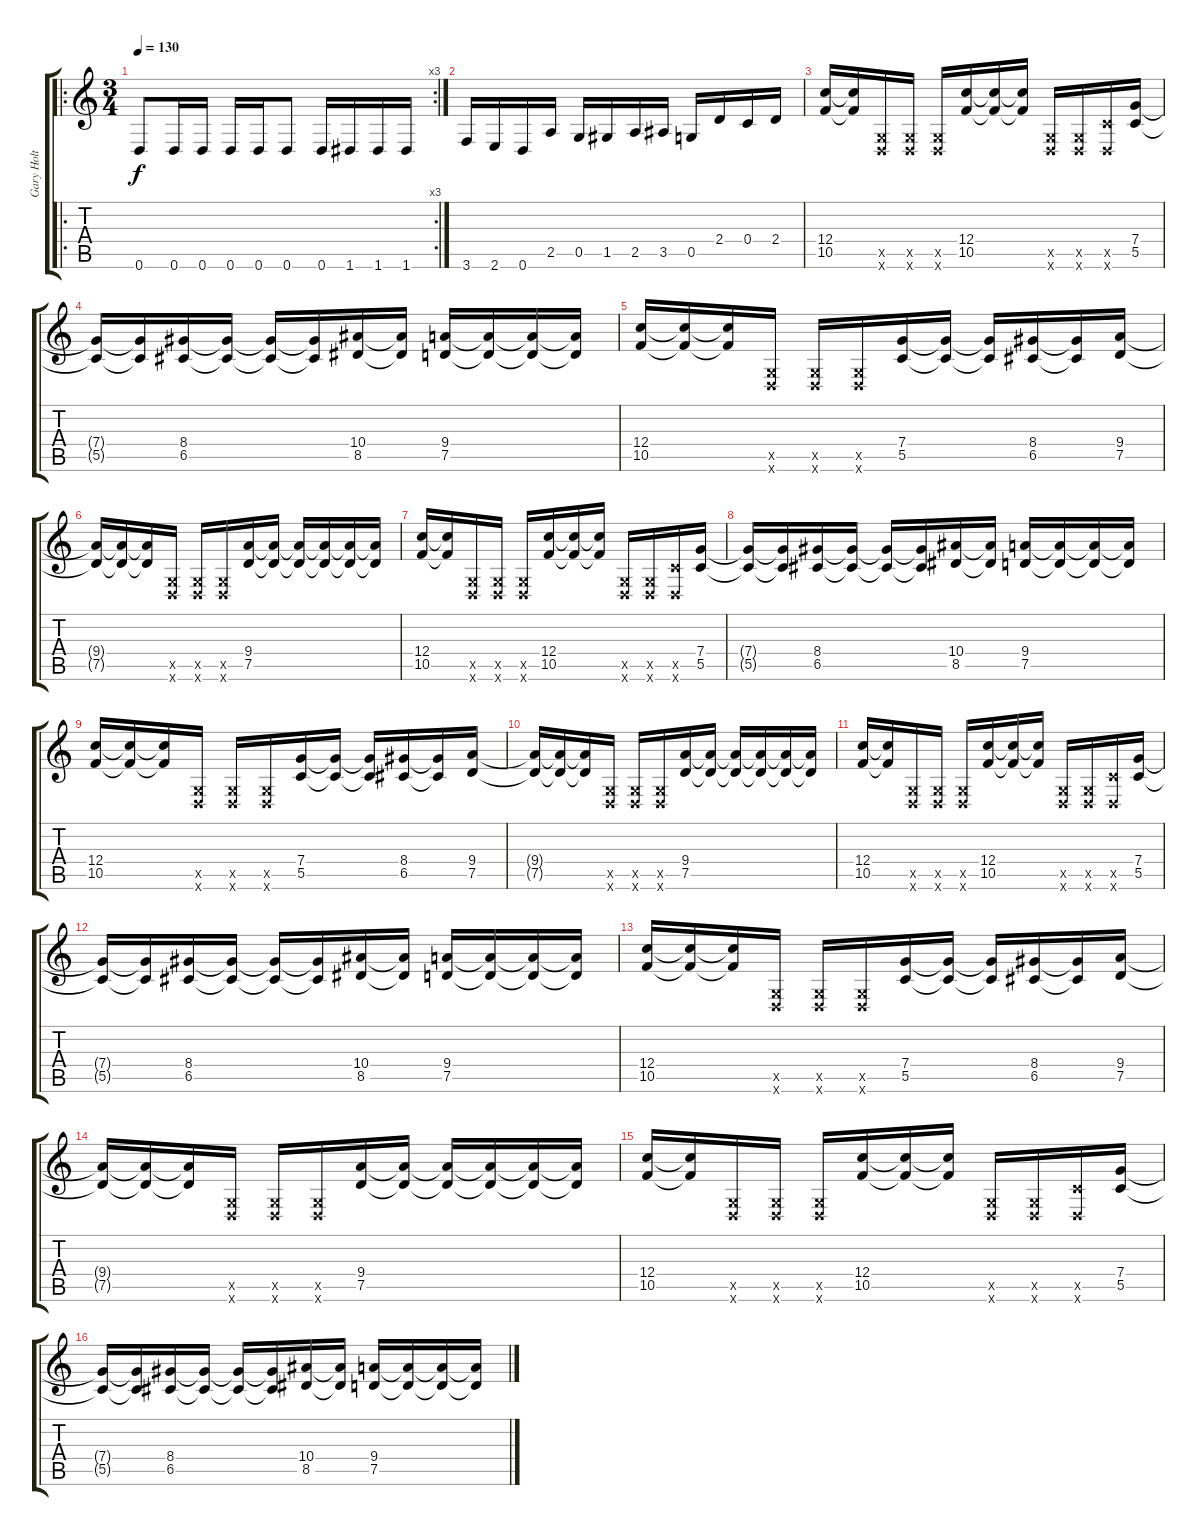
\track ("Gary Holt" "Gary Holt") {instrument distortionguitar}
\staff {score tabs}
\tuning (D4 A3 F3 C3 G2 D2) {hide}
\ro
\rc 3
\ts (3 4)
\tempo 130
\clef g2
\ks c
0.6.8{dy f} 0.6.16 0.6.16 0.6.16 0.6.16 0.6.8 0.6.16 1.6.16 1.6.16 1.6.16 |
3.6.16 2.6.16 0.6.16 2.5.16 0.5.16 1.5.16 2.5.16 3.5.16 0.5.16 2.4.16 0.4.16 2.4.16 |
(12.4 10.5).16 (12.4{t} 10.5{t}).16 (0.5{x} 0.6{x}).16 (0.5{x} 0.6{x}).16 (0.5{x} 0.6{x}).16 (12.4 10.5).16 (12.4{t} 10.5{t}).16 (12.4{t} 10.5{t}).16 (0.5{x} 0.6{x}).16 (0.5{x} 0.6{x}).16 (5.5{x} 0.6{x}).16 (7.4 5.5).16 |
(7.4{t} 5.5{t}).16 (7.4{t} 5.5{t}).16 (8.4 6.5).16 (8.4{t} 6.5{t}).16 (8.4{t} 6.5{t}).16 (8.4{t} 6.5{t}).16 (10.4 8.5).16 (10.4{t} 8.5{t}).16 (9.4 7.5).16 (9.4{t} 7.5{t}).16 (9.4{t} 7.5{t}).16 (9.4{t} 7.5{t}).16 |
(12.4 10.5).16 (12.4{t} 10.5{t}).16 (12.4{t} 10.5{t}).16 (0.5{x} 0.6{x}).16 (0.5{x} 0.6{x}).16 (0.5{x} 0.6{x}).16 (7.4 5.5).16 (7.4{t} 5.5{t}).16 (7.4{t} 5.5{t}).16 (8.4 6.5).16 (8.4{t} 6.5{t}).16 (9.4 7.5).16 |
(9.4{t} 7.5{t}).16 (9.4{t} 7.5{t}).16 (9.4{t} 7.5{t}).16 (0.5{x} 0.6{x}).16 (0.5{x} 0.6{x}).16 (0.5{x} 0.6{x}).16 (9.4 7.5).16 (9.4{t} 7.5{t}).16 (9.4{t} 7.5{t}).16 (9.4{t} 7.5{t}).16 (9.4{t} 7.5{t}).16 (9.4{t} 7.5{t}).16 |
(12.4 10.5).16 (12.4{t} 10.5{t}).16 (0.5{x} 0.6{x}).16 (0.5{x} 0.6{x}).16 (0.5{x} 0.6{x}).16 (12.4 10.5).16 (12.4{t} 10.5{t}).16 (12.4{t} 10.5{t}).16 (0.5{x} 0.6{x}).16 (0.5{x} 0.6{x}).16 (5.5{x} 0.6{x}).16 (7.4 5.5).16 |
(7.4{t} 5.5{t}).16 (7.4{t} 5.5{t}).16 (8.4 6.5).16 (8.4{t} 6.5{t}).16 (8.4{t} 6.5{t}).16 (8.4{t} 6.5{t}).16 (10.4 8.5).16 (10.4{t} 8.5{t}).16 (9.4 7.5).16 (9.4{t} 7.5{t}).16 (9.4{t} 7.5{t}).16 (9.4{t} 7.5{t}).16 |
(12.4 10.5).16 (12.4{t} 10.5{t}).16 (12.4{t} 10.5{t}).16 (0.5{x} 0.6{x}).16 (0.5{x} 0.6{x}).16 (0.5{x} 0.6{x}).16 (7.4 5.5).16 (7.4{t} 5.5{t}).16 (7.4{t} 5.5{t}).16 (8.4 6.5).16 (8.4{t} 6.5{t}).16 (9.4 7.5).16 |
(9.4{t} 7.5{t}).16 (9.4{t} 7.5{t}).16 (9.4{t} 7.5{t}).16 (0.5{x} 0.6{x}).16 (0.5{x} 0.6{x}).16 (0.5{x} 0.6{x}).16 (9.4 7.5).16 (9.4{t} 7.5{t}).16 (9.4{t} 7.5{t}).16 (9.4{t} 7.5{t}).16 (9.4{t} 7.5{t}).16 (9.4{t} 7.5{t}).16 |
(12.4 10.5).16 (12.4{t} 10.5{t}).16 (0.5{x} 0.6{x}).16 (0.5{x} 0.6{x}).16 (0.5{x} 0.6{x}).16 (12.4 10.5).16 (12.4{t} 10.5{t}).16 (12.4{t} 10.5{t}).16 (0.5{x} 0.6{x}).16 (0.5{x} 0.6{x}).16 (5.5{x} 0.6{x}).16 (7.4 5.5).16 |
(7.4{t} 5.5{t}).16 (7.4{t} 5.5{t}).16 (8.4 6.5).16 (8.4{t} 6.5{t}).16 (8.4{t} 6.5{t}).16 (8.4{t} 6.5{t}).16 (10.4 8.5).16 (10.4{t} 8.5{t}).16 (9.4 7.5).16 (9.4{t} 7.5{t}).16 (9.4{t} 7.5{t}).16 (9.4{t} 7.5{t}).16 |
(12.4 10.5).16 (12.4{t} 10.5{t}).16 (12.4{t} 10.5{t}).16 (0.5{x} 0.6{x}).16 (0.5{x} 0.6{x}).16 (0.5{x} 0.6{x}).16 (7.4 5.5).16 (7.4{t} 5.5{t}).16 (7.4{t} 5.5{t}).16 (8.4 6.5).16 (8.4{t} 6.5{t}).16 (9.4 7.5).16 |
(9.4{t} 7.5{t}).16 (9.4{t} 7.5{t}).16 (9.4{t} 7.5{t}).16 (0.5{x} 0.6{x}).16 (0.5{x} 0.6{x}).16 (0.5{x} 0.6{x}).16 (9.4 7.5).16 (9.4{t} 7.5{t}).16 (9.4{t} 7.5{t}).16 (9.4{t} 7.5{t}).16 (9.4{t} 7.5{t}).16 (9.4{t} 7.5{t}).16 |
(12.4 10.5).16 (12.4{t} 10.5{t}).16 (0.5{x} 0.6{x}).16 (0.5{x} 0.6{x}).16 (0.5{x} 0.6{x}).16 (12.4 10.5).16 (12.4{t} 10.5{t}).16 (12.4{t} 10.5{t}).16 (0.5{x} 0.6{x}).16 (0.5{x} 0.6{x}).16 (5.5{x} 0.6{x}).16 (7.4 5.5).16 |
(7.4{t} 5.5{t}).16 (7.4{t} 5.5{t}).16 (8.4 6.5).16 (8.4{t} 6.5{t}).16 (8.4{t} 6.5{t}).16 (8.4{t} 6.5{t}).16 (10.4 8.5).16 (10.4{t} 8.5{t}).16 (9.4 7.5).16 (9.4{t} 7.5{t}).16 (9.4{t} 7.5{t}).16 (9.4{t} 7.5{t}).16
